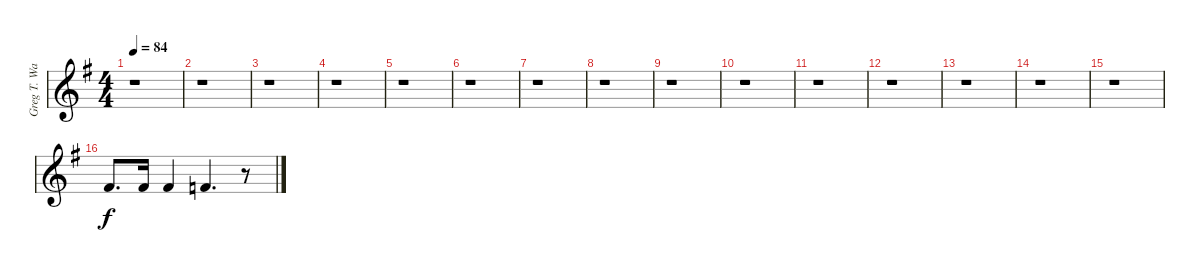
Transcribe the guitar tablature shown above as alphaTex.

\track ("Greg T. Walker Vocals" "Greg T. Wa") {instrument piccolo}
\staff {score}
\tuning (Eb4 Bb3 Gb3 Db3 Ab2 Eb2) {hide}
\ts (4 4)
\tempo 84
\clef g2
\ks g
r.1{dy f} |
r.1 |
r.1 |
r.1 |
r.1 |
r.1 |
r.1 |
r.1 |
r.1 |
r.1 |
r.1 |
r.1 |
r.1 |
r.1 |
r.1 |
8.2.8{d} 8.2.16 8.2.4 7.2.4{d} r.8
